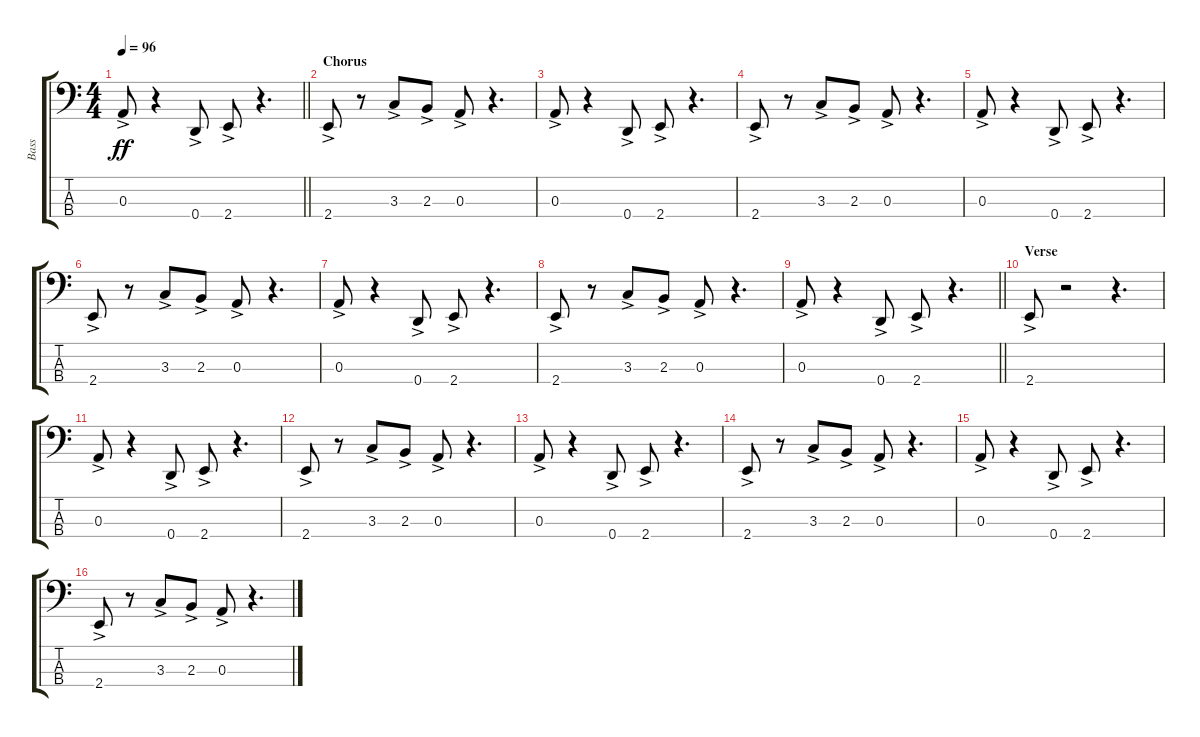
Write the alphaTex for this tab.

\track ("Bass" "Bass") {instrument electricbasspick}
\staff {score tabs}
\tuning (G2 D2 A1 D1) {hide}
\ts (4 4)
\tempo 96
\clef f4
\barLineRight lightlight
\ks c
0.3{ac}.8{dy ff} r.4 0.4{ac}.8 2.4{ac}.8 r.4{d} |
\section ("" "Chorus")
2.4{ac}.8 r.8 3.3{ac}.8 2.3{ac}.8 0.3{ac}.8 r.4{d} |
0.3{ac}.8 r.4 0.4{ac}.8 2.4{ac}.8 r.4{d} |
2.4{ac}.8 r.8 3.3{ac}.8 2.3{ac}.8 0.3{ac}.8 r.4{d} |
0.3{ac}.8 r.4 0.4{ac}.8 2.4{ac}.8 r.4{d} |
2.4{ac}.8 r.8 3.3{ac}.8 2.3{ac}.8 0.3{ac}.8 r.4{d} |
0.3{ac}.8 r.4 0.4{ac}.8 2.4{ac}.8 r.4{d} |
2.4{ac}.8 r.8 3.3{ac}.8 2.3{ac}.8 0.3{ac}.8 r.4{d} |
\barLineRight lightlight
0.3{ac}.8 r.4 0.4{ac}.8 2.4{ac}.8 r.4{d} |
\section ("" "Verse")
2.4{ac}.8 r.2 r.4{d} |
0.3{ac}.8 r.4 0.4{ac}.8 2.4{ac}.8 r.4{d} |
2.4{ac}.8 r.8 3.3{ac}.8 2.3{ac}.8 0.3{ac}.8 r.4{d} |
0.3{ac}.8 r.4 0.4{ac}.8 2.4{ac}.8 r.4{d} |
2.4{ac}.8 r.8 3.3{ac}.8 2.3{ac}.8 0.3{ac}.8 r.4{d} |
0.3{ac}.8 r.4 0.4{ac}.8 2.4{ac}.8 r.4{d} |
2.4{ac}.8 r.8 3.3{ac}.8 2.3{ac}.8 0.3{ac}.8 r.4{d}
